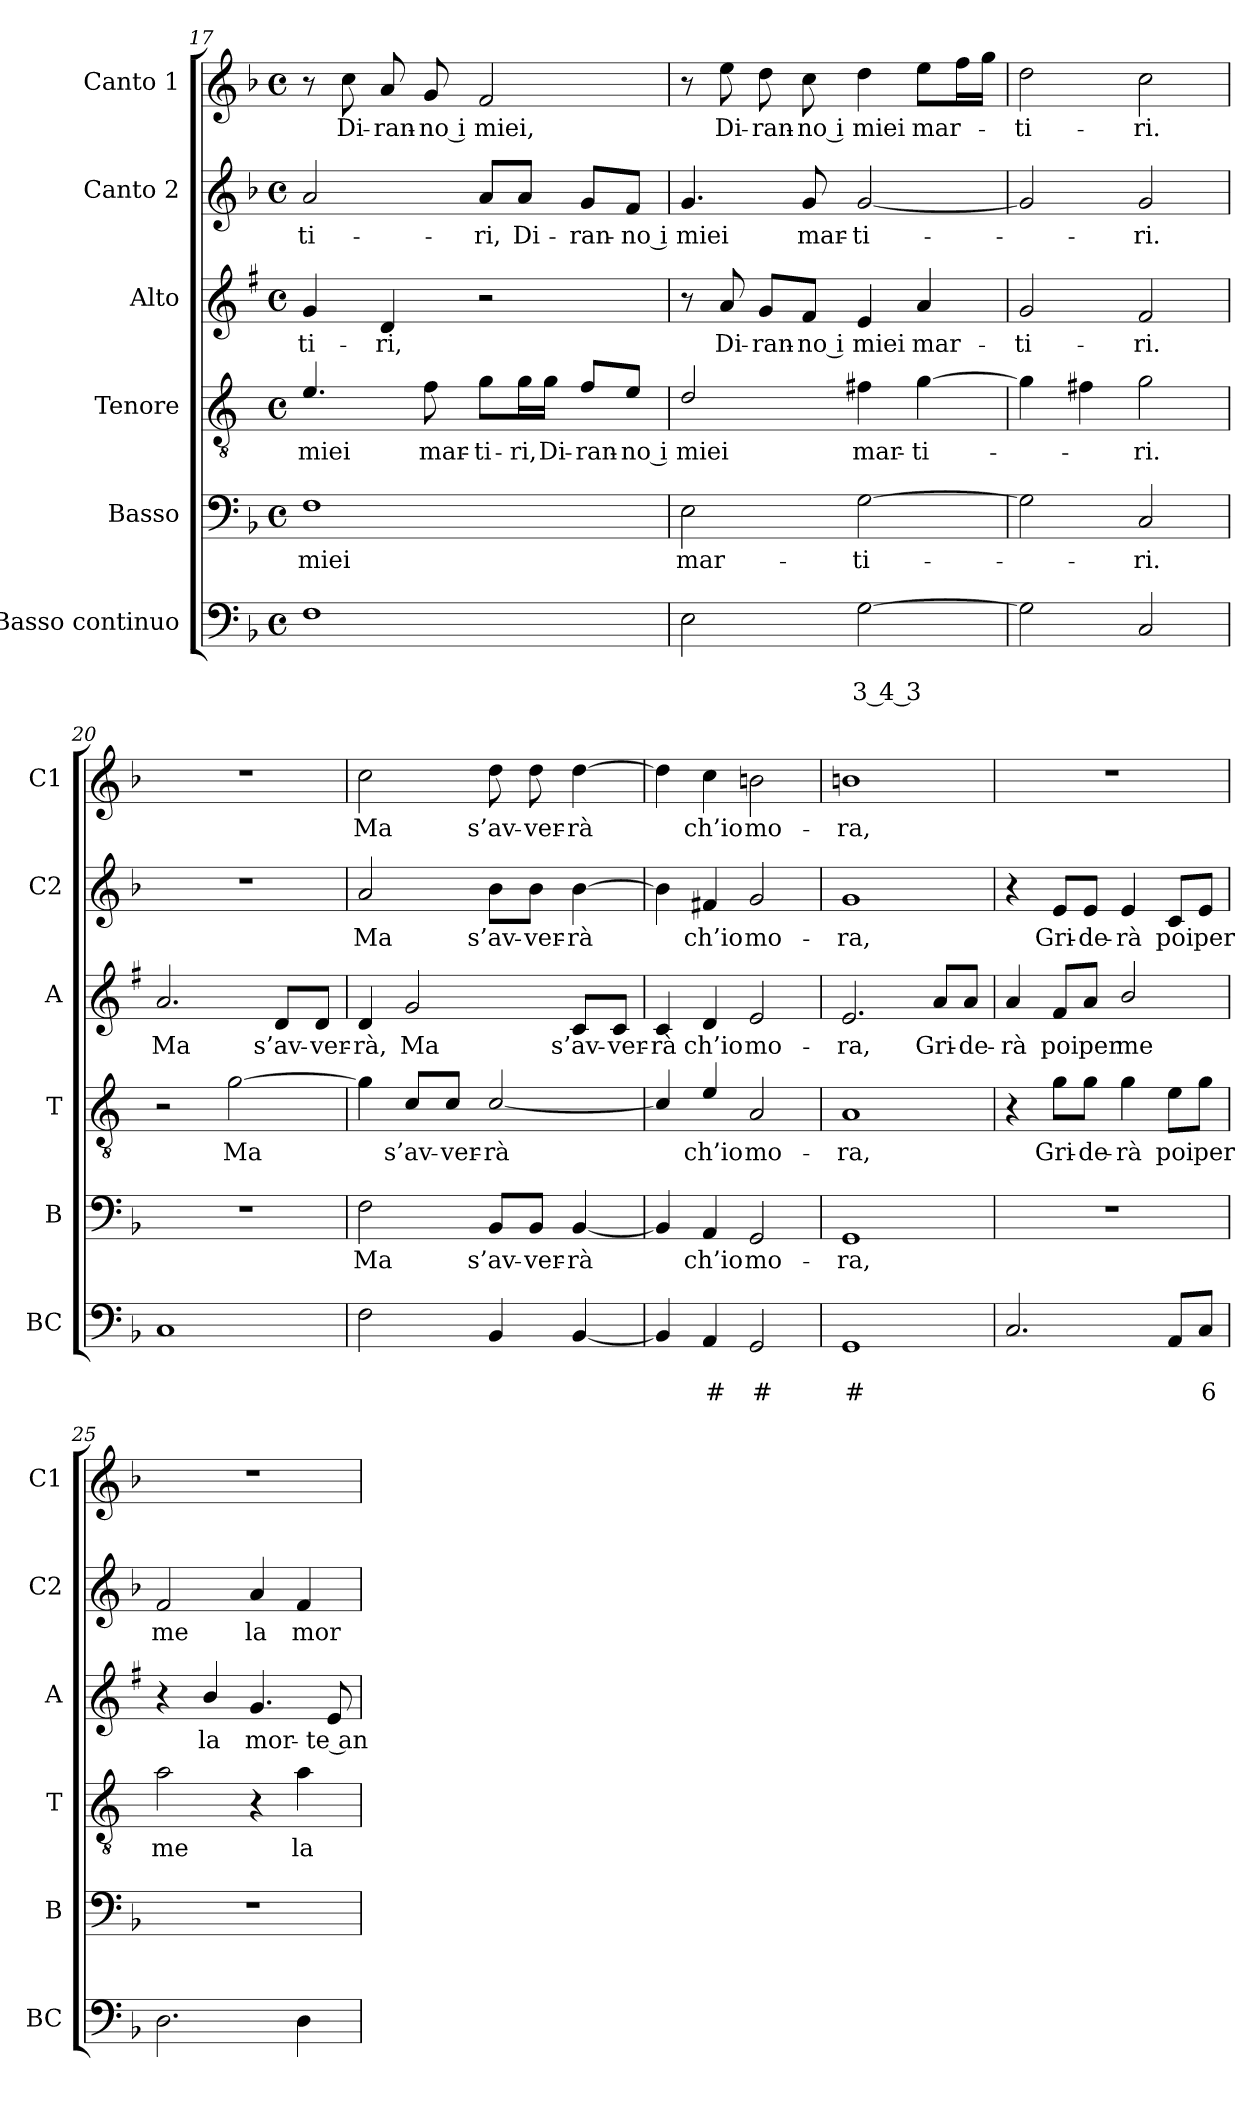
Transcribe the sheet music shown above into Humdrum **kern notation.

**kern	**text	**text	**kern	**text	**kern	**text	**kern	**text	**kern	**text	**kern	**text
*part6	*part6	*part6	*part5	*part5	*part4	*part4	*part3	*part3	*part2	*part2	*part1	*part1
*staff6	*staff6	*staff6	*staff5	*staff5	*staff4	*staff4	*staff3	*staff3	*staff2	*staff2	*staff1	*staff1
*I"Basso continuo	*	*	*I"Basso	*	*I"Tenore	*	*I"Alto	*	*I"Canto 2	*	*I"Canto 1	*
*I'BC	*	*	*I'B	*	*I'T	*	*I'A	*	*I'C2	*	*I'C1	*
*clefF4	*	*	*clefF4	*	*clefGv2	*	*clefG2	*	*clefG2	*	*clefG2	*
*	*	*	*	*	*ITrd4c7	*	*ITrd1c2	*	*	*	*	*
*k[b-]	*	*	*k[b-]	*	*k[b-]	*	*k[b-]	*	*k[b-]	*	*k[b-]	*
*F:	*	*	*F:	*	*F:	*	*F:	*	*F:	*	*F:	*
*M4/4	*	*	*M4/4	*	*M4/4	*	*M4/4	*	*M4/4	*	*M4/4	*
*met(c)	*	*	*met(c)	*	*met(c)	*	*met(c)	*	*met(c)	*	*met(c)	*
=17	=17	=17	=17	=17	=17	=17	=17	=17	=17	=17	=17	=17
!	!	!	!	!LO:LY:b	!	!LO:LY:b	!	!LO:LY:b	!	!LO:LY:b	!	!
1F	.	.	1F	miei	4.A/	miei	4f/	-ti-	2a/	-ti-	8r	.
!	!	!	!	!	!	!	!	!	!	!	!	!LO:LY:b
.	.	.	.	.	.	.	.	.	.	.	8cc\	Di-
!	!	!	!	!	!	!	!	!LO:LY:b	!	!	!	!LO:LY:b
.	.	.	.	.	.	.	4c/	-ri,	.	.	8a/	-ran-
!	!	!	!	!	!	!LO:LY:b	!	!	!	!	!	!LO:LY:b
.	.	.	.	.	8B-\	mar-	.	.	.	.	8g/	-no i
!	!	!	!	!	!	!LO:LY:b	!	!	!	!LO:LY:b	!	!LO:LY:b
.	.	.	.	.	8c\L	-ti-	2r	.	8a/L	-ri,	2f/	miei,
!	!	!	!	!	!	!LO:LY:b	!	!	!	!LO:LY:b	!	!
.	.	.	.	.	16c\L	-ri,	.	.	8a/J	Di-	.	.
!	!	!	!	!	!	!LO:LY:b	!	!	!	!	!	!
.	.	.	.	.	16c\JJ	Di-	.	.	.	.	.	.
!	!	!	!	!	!	!LO:LY:b	!	!	!	!LO:LY:b	!	!
.	.	.	.	.	8B-/L	-ran-	.	.	8g/L	-ran-	.	.
!	!	!	!	!	!	!LO:LY:b	!	!	!	!LO:LY:b	!	!
.	.	.	.	.	8A/J	-no i	.	.	8f/J	-no i	.	.
=18	=18	=18	=18	=18	=18	=18	=18	=18	=18	=18	=18	=18
!	!	!	!	!LO:LY:b	!	!LO:LY:b	!	!	!	!LO:LY:b	!	!
2E\	.	.	2E\	mar-	2G/	miei	8r	.	4.g/	miei	8r	.
!	!	!	!	!	!	!	!	!LO:LY:b	!	!	!	!LO:LY:b
.	.	.	.	.	.	.	8g/	Di-	.	.	8ee\	Di-
!	!	!	!	!	!	!	!	!LO:LY:b	!	!	!	!LO:LY:b
.	.	.	.	.	.	.	8f/L	-ran-	.	.	8dd\	-ran-
!	!	!	!	!	!	!	!	!LO:LY:b	!	!LO:LY:b	!	!LO:LY:b
.	.	.	.	.	.	.	8e/J	-no i	8g/	mar-	8cc\	-no i
!	!	!LO:LY:b	!	!LO:LY:b	!	!LO:LY:b	!	!LO:LY:b	!	!LO:LY:b	!	!LO:LY:b
[2G\	.	3 4 3	[2G\	-ti-	4Bn\	mar-	4d/	miei	[2g/	-ti-	4dd\	miei
!	!	!	!	!	!	!LO:LY:b	!	!LO:LY:b	!	!	!	!LO:LY:b
.	.	.	.	.	[4c\	-ti-	4g/	mar-	.	.	8ee\L	mar-
.	.	.	.	.	.	.	.	.	.	.	16ff\L	.
.	.	.	.	.	.	.	.	.	.	.	16gg\JJ	.
=19	=19	=19	=19	=19	=19	=19	=19	=19	=19	=19	=19	=19
!	!	!	!	!	!	!	!	!LO:LY:b	!	!	!	!LO:LY:b
2G\]	.	.	2G\]	.	4c\]	.	2f/	-ti-	2g/]	.	2dd\	-ti-
.	.	.	.	.	4Bn\	.	.	.	.	.	.	.
!	!	!	!	!LO:LY:b	!	!LO:LY:b	!	!LO:LY:b	!	!LO:LY:b	!	!LO:LY:b
2C/	.	.	2C/	-ri.	2c\	-ri.	2e/	-ri.	2g/	-ri.	2cc\	-ri.
=20	=20	=20	=20	=20	=20	=20	=20	=20	=20	=20	=20	=20
!	!	!	!	!	!	!	!	!LO:LY:b	!	!	!	!
1C	.	.	1r	.	2r	.	2.g/	Ma	1r	.	1r	.
!	!	!	!	!	!	!LO:LY:b	!	!	!	!	!	!
.	.	.	.	.	[2c\	Ma	.	.	.	.	.	.
!	!	!	!	!	!	!	!	!LO:LY:b	!	!	!	!
.	.	.	.	.	.	.	8c/L	s’av-	.	.	.	.
!	!	!	!	!	!	!	!	!LO:LY:b	!	!	!	!
.	.	.	.	.	.	.	8c/J	-ver-	.	.	.	.
!!LO:LB:g=z
=21	=21	=21	=21	=21	=21	=21	=21	=21	=21	=21	=21	=21
!	!	!	!	!LO:LY:b	!	!	!	!LO:LY:b	!	!LO:LY:b	!	!LO:LY:b
2F\	.	.	2F\	Ma	4c\]	.	4c/	-rà,	2a/	Ma	2cc\	Ma
!	!	!	!	!	!	!LO:LY:b	!	!LO:LY:b	!	!	!	!
.	.	.	.	.	8F/L	s’av-	2f/	Ma	.	.	.	.
!	!	!	!	!	!	!LO:LY:b	!	!	!	!	!	!
.	.	.	.	.	8F/J	-ver-	.	.	.	.	.	.
!	!	!	!	!LO:LY:b	!	!LO:LY:b	!	!	!	!LO:LY:b	!	!LO:LY:b
4BB-/	.	.	8BB-/L	s’av-	[2F/	-rà	.	.	8b-\L	s’av-	8dd\	s’av-
!	!	!	!	!LO:LY:b	!	!	!	!	!	!LO:LY:b	!	!LO:LY:b
.	.	.	8BB-/J	-ver-	.	.	.	.	8b-\J	-ver-	8dd\	-ver-
!	!	!	!	!LO:LY:b	!	!	!	!LO:LY:b	!	!LO:LY:b	!	!LO:LY:b
[4BB-/	.	.	[4BB-/	-rà	.	.	8B-/L	s’av-	[4b-\	-rà	[4dd\	-rà
!	!	!	!	!	!	!	!	!LO:LY:b	!	!	!	!
.	.	.	.	.	.	.	8B-/J	-ver-	.	.	.	.
=22	=22	=22	=22	=22	=22	=22	=22	=22	=22	=22	=22	=22
!	!	!	!	!	!	!	!	!LO:LY:b	!	!	!	!
4BB-/]	.	.	4BB-/]	.	4F/]	.	4B-/	-rà	4b-\]	.	4dd\]	.
!	!	!LO:LY:b	!	!LO:LY:b	!	!LO:LY:b	!	!LO:LY:b	!	!LO:LY:b	!	!LO:LY:b
4AA/	.	#	4AA/	ch’io	4A/	ch’io	4c/	ch’io	4f#X/	ch’io	4cc\	ch’io
!	!	!LO:LY:b	!	!LO:LY:b	!	!LO:LY:b	!	!LO:LY:b	!	!LO:LY:b	!	!LO:LY:b
2GG/	.	#	2GG/	mo-	2D/	mo-	2d/	mo-	2g/	mo-	2bn\	mo-
=23	=23	=23	=23	=23	=23	=23	=23	=23	=23	=23	=23	=23
!	!	!LO:LY:b	!	!LO:LY:b	!	!LO:LY:b	!	!LO:LY:b	!	!LO:LY:b	!	!LO:LY:b
1GG	.	#	1GG	-ra,	1D	-ra,	2.d/	-ra,	1g	-ra,	1bn	-ra,
!	!	!	!	!	!	!	!	!LO:LY:b	!	!	!	!
.	.	.	.	.	.	.	8g/L	Gri-	.	.	.	.
!	!	!	!	!	!	!	!	!LO:LY:b	!	!	!	!
.	.	.	.	.	.	.	8g/J	-de-	.	.	.	.
=24	=24	=24	=24	=24	=24	=24	=24	=24	=24	=24	=24	=24
!	!	!	!	!	!	!	!	!LO:LY:b	!	!	!	!
2.C/	.	.	1r	.	4r	.	4g/	-rà	4r	.	1r	.
!	!	!	!	!	!	!LO:LY:b	!	!LO:LY:b	!	!LO:LY:b	!	!
.	.	.	.	.	8c\L	Gri-	8e/L	poi	8e/L	Gri-	.	.
!	!	!	!	!	!	!LO:LY:b	!	!LO:LY:b	!	!LO:LY:b	!	!
.	.	.	.	.	8c\J	-de-	8g/J	per	8e/J	-de-	.	.
!	!	!	!	!	!	!LO:LY:b	!	!LO:LY:b	!	!LO:LY:b	!	!
.	.	.	.	.	4c\	-rà	2a/	me	4e/	-rà	.	.
!	!	!	!	!	!	!LO:LY:b	!	!	!	!LO:LY:b	!	!
8AA/L	.	.	.	.	8A\L	poi	.	.	8c/L	poi	.	.
!	!	!LO:LY:b	!	!	!	!LO:LY:b	!	!	!	!LO:LY:b	!	!
8C/J	.	6	.	.	8c\J	per	.	.	8e/J	per	.	.
=25	=25	=25	=25	=25	=25	=25	=25	=25	=25	=25	=25	=25
!	!	!	!	!	!	!LO:LY:b	!	!	!	!LO:LY:b	!	!
2.D\	.	.	1r	.	2d\	me	4r	.	2f/	me	1r	.
!	!	!	!	!	!	!	!	!LO:LY:b	!	!	!	!
.	.	.	.	.	.	.	4a/	la	.	.	.	.
!	!	!	!	!	!	!	!	!LO:LY:b	!	!LO:LY:b	!	!
.	.	.	.	.	4r	.	4.f/	mor-	4a/	la	.	.
!	!	!	!	!	!	!LO:LY:b	!	!	!	!LO:LY:b	!	!
4D\	.	.	.	.	4d\	la	.	.	4f/	mor-	.	.
!	!	!	!	!	!	!	!	!LO:LY:b	!	!	!	!
.	.	.	.	.	.	.	8d/	-te an-	.	.	.	.
=	=	=	=	=	=	=	=	=	=	=	=	=
*-	*-	*-	*-	*-	*-	*-	*-	*-	*-	*-	*-	*-
